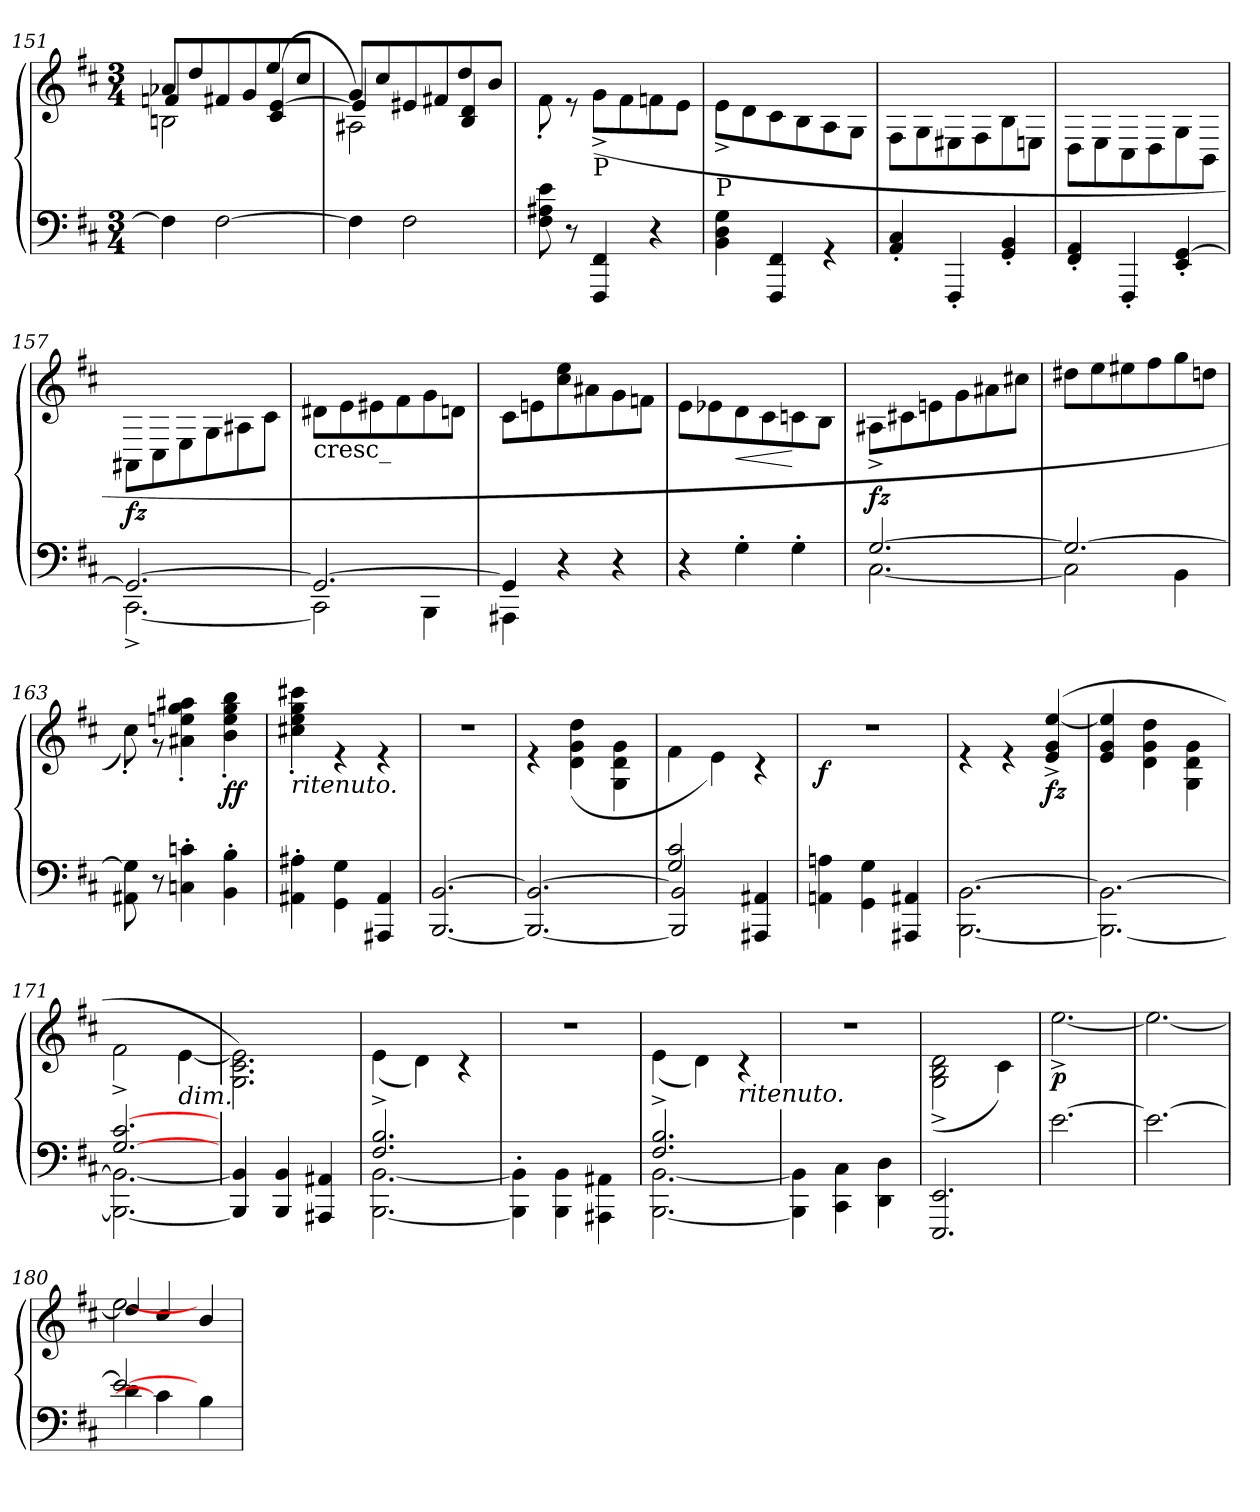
**kern	**kern	**dynam
*part1	*part1	*part1
*staff2	*staff1	*staff1/2
*clefF4	*clefG2	*
*k[f#c#]	*k[f#c#]	*
*M3/4	*M3/4	*
=151	=151	=151
*	*^	*
*	*	*^	*
4F#\]	2Bn\	8a-X/L	4fn/	.
.	.	8dd/	.	.
[2F#\	.	8f#X/	2rddddyy	.
.	.	8g/	.	.
.	(<4c#/ [4e/	8ee/	.	.
.	.	8cc#/J	.	.
=152	=152	=152	=152	=152
4F#\]	2A#X\)	8g/L	4en/]	.
.	.	8cc#/	.	.
2F#\	.	8e#X/	2rbbbyy	.
.	.	8f#X/	.	.
.	4B/ 4d/	8dd/	.	.
.	.	8b/J	.	.
*	*	*v	*v	*
=153	=153	=153	=153
8F#\ 8A#X\ 8e\	2.ryy	8f#'\	.
8r	.	8r	.
!	!	!LO:TX:b:t=P	!
4FFF#/ 4FF#/	.	(>8g^\L	.
.	.	8f#\	.
4r	.	8fn\	.
.	.	8e\J	.
=154	=154	=154	=154
!	!LO:TX:b:t=P	!	!
4BB\ 4D\ 4G\	2.ryy	8e^\L	.
.	.	8d\	.
4FFF#/ 4FF#/	.	8c#\	.
.	.	8B\	.
4rGG	.	8A\	.
.	.	8G\J	.
!!LO:PB:g=z	!!
=155	=155	=155	=155
4AA/' 4C#/'	2.ryy	8F#\L	.
.	.	8G\	.
4FFF#'/	.	8E#X\	.
.	.	8F#\	.
4GG/' 4BB/'	.	8B\	.
.	.	8En\J	.
=156	=156	=156	=156
4FF#/' 4AA/'	2.ryy	8D\L	.
.	.	8E\	.
4FFF#'/	.	8C#\	.
.	.	8D\	.
4EE/' [4GG/'	.	8G\	.
.	.	8BB\J	.
=157	=157	=157	=157
*^	*	*	*
!	!	!	!	!LO:DY:b
2.GG/_	[2.CC#^\	2.ryy	8AA#X\L	fz
.	.	.	8C#\	.
.	.	.	8E\	.
.	.	.	8G\	.
.	.	.	8A#X\	.
.	.	.	8c#\J	.
=158	=158	=158	=158	=158
!	!	!LO:TX:b:t=cresc_	!	!
2.GG/_	2CC#\]	2.ryy	8d#X\L	.
.	.	.	8e\	.
.	.	.	8e#X\	.
.	.	.	8f#\	.
.	4BBB\	.	8g\	.
.	.	.	8dn\J	.
=159	=159	=159	=159	=159
4GG/]	4AAA#X\	2.ryy	8c#\L	.
.	.	.	8en\	.
4r	4rAAAyy	.	8cc#\ 8ee\	.
.	.	.	8a#X\	.
4r	4rAAAyy	.	8g\	.
.	.	.	8fn\J	.
*v	*v	*	*	*
!!LO:LB:g=z	!!
=160	=160	=160	=160
4r	2.ryy	8e\L	.
.	.	8e-X\	.
!	!	!	!LO:HP:b
4G'\	.	8d\	<
.	.	8c#\	.
4G'\	.	8cn\	[
.	.	8B\J	.
=161	=161	=161	=161
*^	*	*	*
!	!	!	!	!LO:DY:b
[2.G/	[2.C#\	2.ryy	8A#X^\L	fz
.	.	.	8c#X\	.
.	.	.	8en\	.
.	.	.	8g\	.
.	.	.	8a#X\	.
.	.	.	8cc#X\J	.
=162	=162	=162	=162	=162
2.G/_	2C#\]	2.ryy	8dd#X\L	.
.	.	.	8ee\	.
.	.	.	8ee#X\	.
.	.	.	8ff#\	.
.	4BB\	.	8gg\	.
.	.	.	8ddn\J	.
*v	*v	*	*	*
=163	=163	=163	=163
8AA#X\ 8G\]	2.ryy	8cc#'\)	.
8r	.	8r	.
4Cn\' 4cn\'	.	4a#X\' 4een\' 4gg\' 4aa#X\'	.
!	!	!	!LO:DY:b
4BB\' 4B\'	.	4b\' 4ee\' 4gg\' 4bb\'	ff
=164	=164	=164	=164
!	!LO:TX:b:i:t=ritenuto.	!	!
4AA#X\' 4A#X\'	2.ryy	4cc#X\' 4ee\' 4gg\' 4ccc#X\'	.
4GG\ 4G\	.	4r	.
4AAA#X/ 4AA#/	.	4r	.
=165	=165	=165	=165
[2.BBB/ [2.BB/	2.ryy	2.rdd	.
=166	=166	=166	=166
2.BBB/_ 2.BB/_	2.ryy	4r	.
.	.	(>4d\ 4g\ 4dd\	.
.	.	4G\ 4d\ 4g\	.
!!LO:LB:g=z	!!
=167	=167	=167	=167
*^	*	*	*
2G/ 2c#/	2BBB/] 2BB/]	2.ryy	4f#\	.
.	.	.	4e\)	.
4rcyy	4AAA#X/ 4AA#X/	.	4r	.
=168	=168	=168	=168	=168
!	!	!	!	!LO:DY:b
*v	*v	*	*	*
4AAn\ 4An\	2.ryy	2.rdd	f
4GG\ 4G\	.	.	.
4AAA#X/ 4AA#X/	.	.	.
=169	=169	=169	=169
[2.BBB\ [2.BB\	2.ryy	4r	.
.	.	4r	.
!	!	!	!LO:DY:b
.	.	(>4e/^ 4g/^ [4ee/^	fz
=170	=170	=170	=170
2.BBB\_ 2.BB\_	2.ryy	4e/ 4g/ 4ee/]	.
.	.	4d\ 4g\ 4dd\	.
.	.	4G\ 4d\ 4g\	.
=171	=171	=171	=171
*^	*	*	*
[2.G/ [2.c#/	2.BBB\_ 2.BB\_	2.ryy	2f#^\	.
!	!	!	!LO:TX:b:i:t=dim.	!
.	.	.	[4e\	.
*v	*v	*	*	*
=172	=172	=172	=172
4BBB/] 4BB/]	2.ryy	2.G\ 2.c#\ 2.e\])	.
4BBB/ 4BB/	.	.	.
4AAA#X/ 4AA#X/	.	.	.
=173	=173	=173	=173
*^	*	*	*
2.F#/^ 2.B/^	[2.BBB\ [2.BB\	2.ryy	(<4e\	.
.	.	.	4d\)	.
.	.	.	4r	.
*v	*v	*	*	*
=174	=174	=174	=174
4BBB\]' 4BB\]'	2.ryy	2.rdd	.
4BBB\ 4BB\	.	.	.
4AAA#X\ 4AA#X\	.	.	.
=175	=175	=175	=175
*^	*	*	*
2.F#/^ 2.B/^	[2.BBB\ [2.BB\	2.ryy	(<4e\	.
.	.	.	4d\)	.
!	!	!	!LO:TX:b:i:t=ritenuto.	!
.	.	.	4r	.
*v	*v	*	*	*
=176	=176	=176	=176
4BBB\] 4BB\]	2.ryy	2.rdd	.
4CC#\ 4C#\	.	.	.
4DD\ 4D\	.	.	.
=177	=177	=177	=177
2.EEE/ 2.EE/	2.ryy	(>2G\^ 2B\^ 2d\^	.
.	.	4c#\)	.
!!LO:LB:g=z	!!
=178	=178	=178	=178
!	!	!	!LO:DY:b
[2.e\	2.ryy	[2.ee^\	p
=179	=179	=179	=179
2.e\_	2.ryy	2.ee\_	.
=180	=180	=180	=180
*^	*	*^	*
2e/_	4d\	2.ryy	2ee\_	4dd/	.
.	4c#\]	.	.	4cc#/	.
4ryy	4B\	.	4ryy	4b/	.
*v	*v	*	*	*	*
*	*v	*v	*v	*
=	=	=
*-	*-	*-
